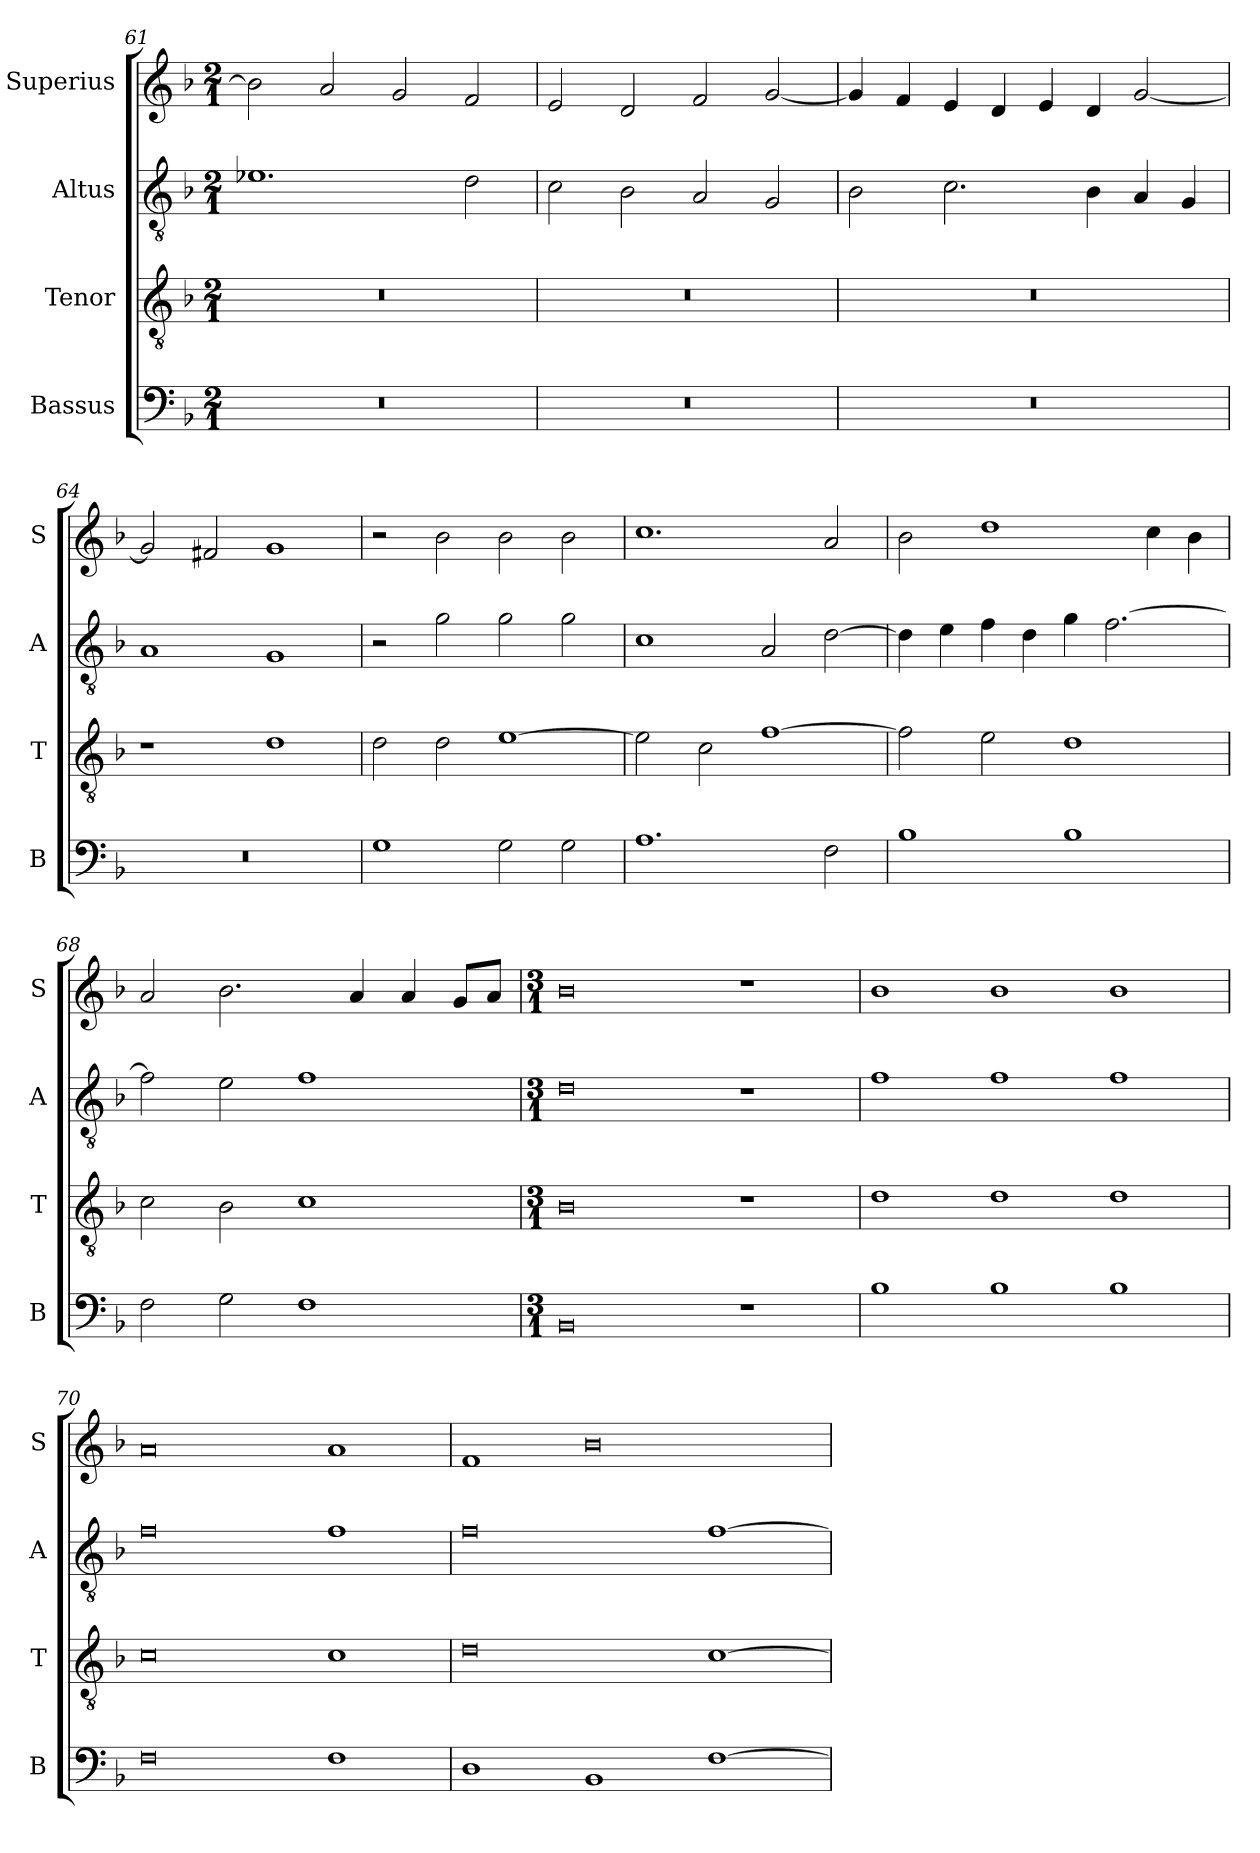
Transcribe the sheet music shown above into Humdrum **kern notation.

**kern	**kern	**kern	**kern
*part4	*part3	*part2	*part1
*staff4	*staff3	*staff2	*staff1
*I"Bassus	*I"Tenor	*I"Altus	*I"Superius
*I'B	*I'T	*I'A	*I'S
*clefF4	*clefGv2	*clefGv2	*clefG2
*k[b-]	*k[b-]	*k[b-]	*k[b-]
*F:	*F:	*F:	*F:
*M2/1	*M2/1	*M2/1	*M2/1
=61	=61	=61	=61
0r	0r	1.e-X	2b-]
.	.	.	2a
.	.	.	2g
.	.	2d	2f
=62	=62	=62	=62
0r	0r	2c	2e
.	.	2B-	2d
.	.	2A	2f
.	.	2G	[2g
=63	=63	=63	=63
0r	0r	2B-	4g]
.	.	.	4f
.	.	2.c	4e
.	.	.	4d
.	.	.	4e
.	.	4B-	4d
.	.	4A	[2g
.	.	4G	.
=64	=64	=64	=64
0r	1r	1A	2g]
.	.	.	2f#X
.	1d	1G	1g
=65	=65	=65	=65
1G	2d	2r	2r
.	2d	2g	2b-
2G	[1e	2g	2b-
2G	.	2g	2b-
=66	=66	=66	=66
1.A	2e]	1c	1.cc
.	2c	.	.
.	[1f	2A	.
2F	.	[2d	2a
=67	=67	=67	=67
1B-	2f]	4d]	2b-
.	.	4e	.
.	2e	4f	1dd
.	.	4d	.
1B-	1d	4g	.
.	.	[2.f	.
.	.	.	4cc
.	.	.	4b-
=68	=68	=68	=68
2F	2c	2f]	2a
2G	2B-	2e	2.b-
1F	1c	1f	.
.	.	.	4a
.	.	.	4a
.	.	.	8gL
.	.	.	8aJ
=	=	=	=
*M3/1	*M3/1	*M3/1	*M3/1
0BB-	0B-	0d	0b-
1r	1r	1r	1r
=69	=69	=69	=69
1B-	1d	1f	1b-
1B-	1d	1f	1b-
1B-	1d	1f	1b-
=70	=70	=70	=70
0F	0c	0f	0a
1F	1c	1f	1a
=71	=71	=71	=71
1D	0d	0f	1f
1BB-	.	.	0b-
[1F	[1c	[1f	.
=	=	=	=
*-	*-	*-	*-
